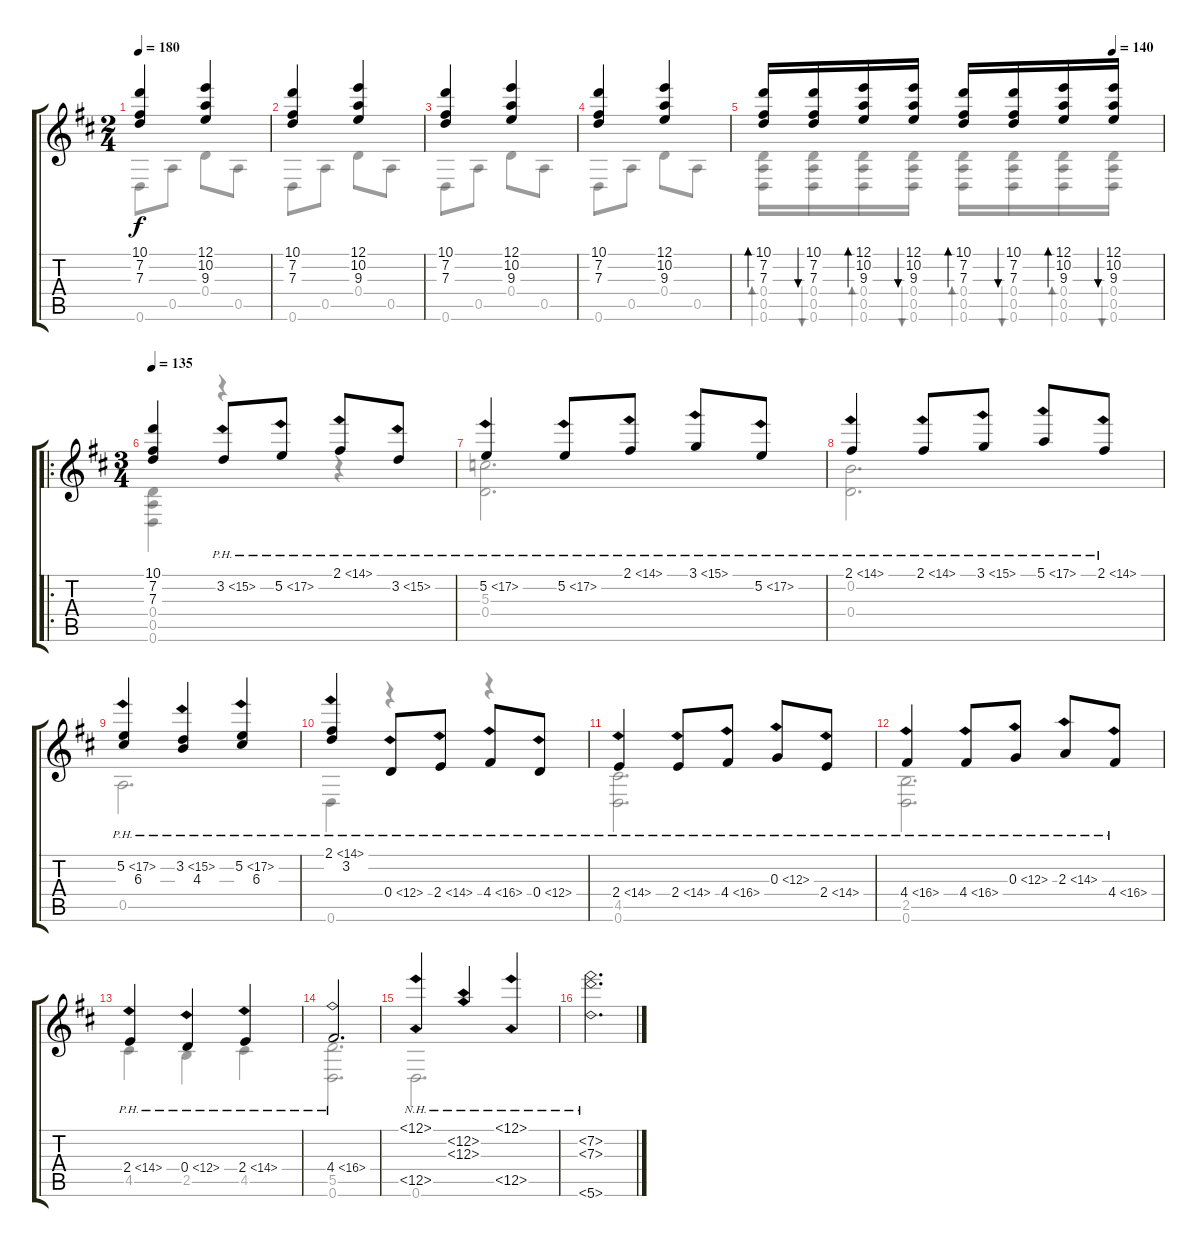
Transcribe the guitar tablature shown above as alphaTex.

\track "" {instrument acousticguitarnylon}
\staff {score tabs}
\tuning (E4 B3 G3 D3 A2 D2) {hide}
\voice
\ts (2 4)
\tempo 180
\clef g2
\ks d
(10.1 7.2 7.3).4{dy f} (12.1 10.2 9.3).4 |
(10.1 7.2 7.3).4 (12.1 10.2 9.3).4 |
(10.1 7.2 7.3).4 (12.1 10.2 9.3).4 |
(10.1 7.2 7.3).4 (12.1 10.2 9.3).4 |
\tempo (140 0.875)
(10.1 7.2 7.3).16{bd 120} (10.1 7.2 7.3).16{bu 120} (12.1 10.2 9.3).16{bd 120} (12.1 10.2 9.3).16{bu 120} (10.1 7.2 7.3).16{bd 120} (10.1 7.2 7.3).16{bu 120} (12.1 10.2 9.3).16{bd 120} (12.1 10.2 9.3).16{bu 120} |
\ro
\ts (3 4)
\tempo 135
(10.1 7.2 7.3).4 3.2{ph 12}.8 5.2{ph 12}.8 2.1{ph 12}.8 3.2{ph 12}.8 |
5.2{ph 12}.4 5.2{ph 12}.8 2.1{ph 12}.8 3.1{ph 12}.8 5.2{ph 12}.8 |
2.1{ph 12}.4 2.1{ph 12}.8 3.1{ph 12}.8 5.1{ph 12}.8 2.1{ph 12}.8 |
(5.2{ph 12} 6.3).4 (3.2{ph 12} 4.3).4 (5.2{ph 12} 6.3).4 |
(2.1{ph 12} 3.2).4 0.4{ph 12}.8 2.4{ph 12}.8 4.4{ph 12}.8 0.4{ph 12}.8 |
2.4{ph 12}.4 2.4{ph 12}.8 4.4{ph 12}.8 0.3{ph 12}.8 2.4{ph 12}.8 |
4.4{ph 12}.4 4.4{ph 12}.8 0.3{ph 12}.8 2.3{ph 12}.8 4.4{ph 12}.8 |
2.4{ph 12}.4 0.4{ph 12}.4 2.4{ph 12}.4 |
4.4{ph 12}.2{d} |
(12.1{nh} 12.5{nh}).4 (12.2{nh} 12.3{nh}).4 (12.1{nh} 12.5{nh}).4 |
(7.2{nh} 7.3{nh} 5.6{nh}).2{d}
\voice
\clef g2
\ottava regular
\simile none
\ks d
0.6.8{dy f} 0.5.8 0.4.8 0.5.8 |
0.6.8 0.5.8 0.4.8 0.5.8 |
0.6.8 0.5.8 0.4.8 0.5.8 |
0.6.8 0.5.8 0.4.8 0.5.8 |
(0.4 0.5 0.6).16{bd 120} (0.4 0.5 0.6).16{bu 120} (0.4 0.5 0.6).16{bd 120} (0.4 0.5 0.6).16{bu 120} (0.4 0.5 0.6).16{bd 120} (0.4 0.5 0.6).16{bu 120} (0.4 0.5 0.6).16{bd 120} (0.4 0.5 0.6).16{bu 120} |
(0.4 0.5 0.6).4 r.4 r.4 |
(5.3 0.4).2{d} |
(0.2 0.4).2{d} |
0.5.2{d} |
0.6.4 r.4 r.4 |
(4.5 0.6).2{d} |
(2.5 0.6).2{d} |
4.5.4 2.5.4 4.5.4 |
(5.5 0.6).2{d} |
0.6.2{d} |
